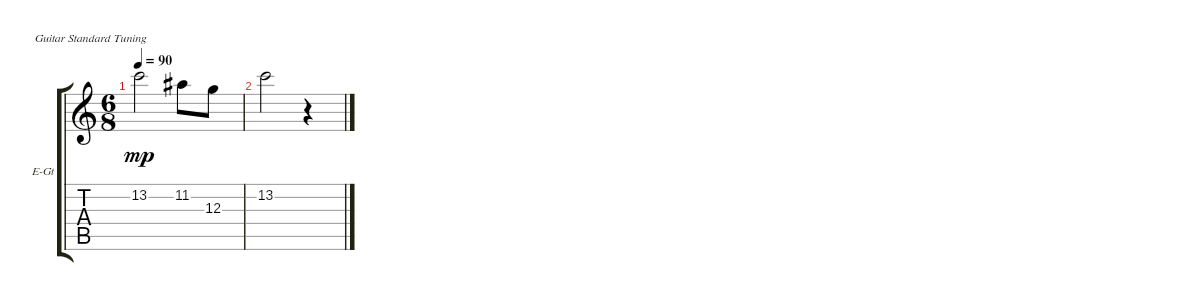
\defaultSystemsLayout 4
\bracketExtendMode groupsimilarinstruments
\firstSystemTrackNameOrientation horizontal
\otherSystemsTrackNameOrientation horizontal
\track ("Clean Guitar 1" "E-Gt") {instrument electricguitarclean}
\staff {score tabs}
\tuning (E4 B3 G3 D3 A2 E2)
\ts (6 8)
\tempo 90
\clef g2
\ks c
13.2.2{dy mp} 11.2.8 12.3.8 |
13.2.2 r.4
